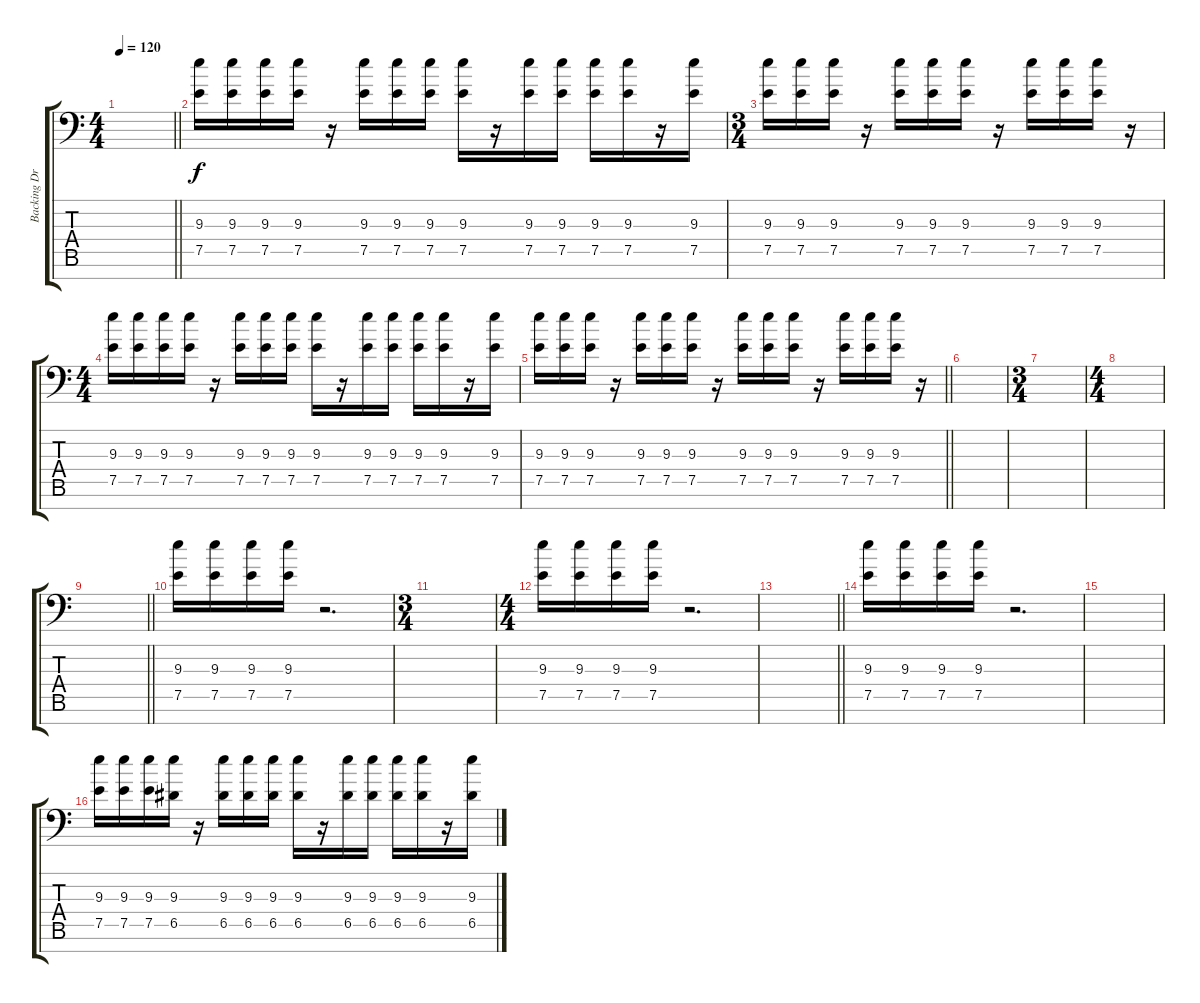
\track ("Backing Dropped A" "Backing Dr") {instrument distortionguitar}
\staff {score tabs}
\tuning (E4 B3 G3 D3 A2 E2 A1) {hide}
\ts (4 4)
\tempo 120
\clef f4
\barLineRight lightlight
\ks c
|
(9.3 7.5).16{instrument distortionguitar} (9.3 7.5).16 (9.3 7.5).16 (9.3 7.5).16 r.16 (9.3 7.5).16 (9.3 7.5).16 (9.3 7.5).16 (9.3 7.5).16 r.16 (9.3 7.5).16 (9.3 7.5).16 (9.3 7.5).16 (9.3 7.5).16 r.16 (9.3 7.5).16 |
\ts (3 4)
(9.3 7.5).16 (9.3 7.5).16 (9.3 7.5).16 r.16 (9.3 7.5).16 (9.3 7.5).16 (9.3 7.5).16 r.16 (9.3 7.5).16 (9.3 7.5).16 (9.3 7.5).16 r.16 |
\ts (4 4)
(9.3 7.5).16 (9.3 7.5).16 (9.3 7.5).16 (9.3 7.5).16 r.16 (9.3 7.5).16 (9.3 7.5).16 (9.3 7.5).16 (9.3 7.5).16 r.16 (9.3 7.5).16 (9.3 7.5).16 (9.3 7.5).16 (9.3 7.5).16 r.16 (9.3 7.5).16 |
\barLineRight lightlight
(9.3 7.5).16 (9.3 7.5).16 (9.3 7.5).16 r.16 (9.3 7.5).16 (9.3 7.5).16 (9.3 7.5).16 r.16 (9.3 7.5).16 (9.3 7.5).16 (9.3 7.5).16 r.16 (9.3 7.5).16 (9.3 7.5).16 (9.3 7.5).16 r.16 |
\section ("" "")
|
\ts (3 4)
|
\ts (4 4)
|
\barLineRight lightlight
|
(9.3 7.5).16 (9.3 7.5).16 (9.3 7.5).16 (9.3 7.5).16 r.2{d} |
\ts (3 4)
|
\ts (4 4)
(9.3 7.5).16 (9.3 7.5).16 (9.3 7.5).16 (9.3 7.5).16 r.2{d} |
\barLineRight lightlight
|
(9.3 7.5).16 (9.3 7.5).16 (9.3 7.5).16 (9.3 7.5).16 r.2{d} |
|
(9.3 7.5).16 (9.3 7.5).16 (9.3 7.5).16 (9.3 6.5).16 r.16 (9.3 6.5).16 (9.3 6.5).16 (9.3 6.5).16 (9.3 6.5).16 r.16 (9.3 6.5).16 (9.3 6.5).16 (9.3 6.5).16 (9.3 6.5).16 r.16 (9.3 6.5).16
